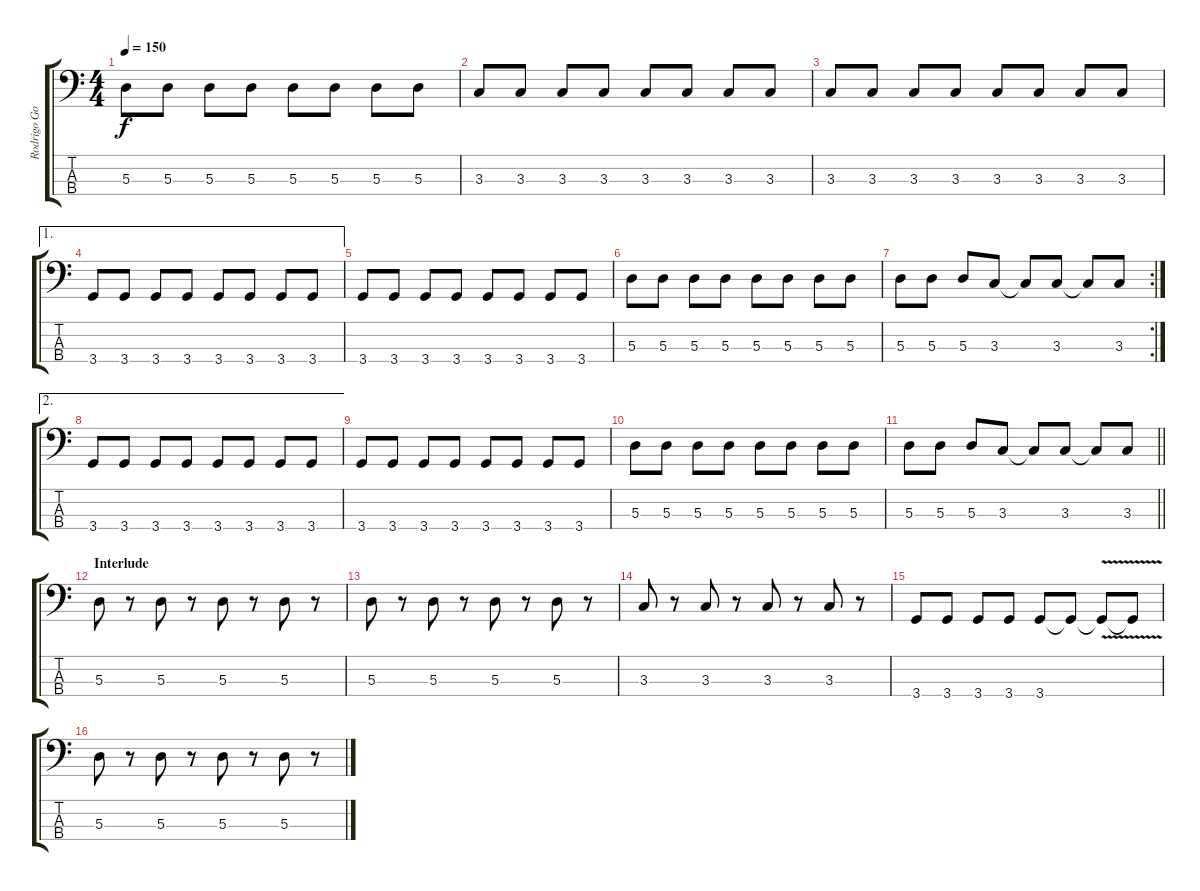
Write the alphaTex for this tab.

\track ("Rodrigo Gonzalez" "Rodrigo Go") {instrument electricbassfinger}
\staff {score tabs}
\tuning (G2 D2 A1 E1) {hide}
\ts (4 4)
\tempo 150
\clef f4
\ks c
5.3.8{dy f} 5.3.8 5.3.8 5.3.8 5.3.8 5.3.8 5.3.8 5.3.8 |
3.3.8 3.3.8 3.3.8 3.3.8 3.3.8 3.3.8 3.3.8 3.3.8 |
3.3.8 3.3.8 3.3.8 3.3.8 3.3.8 3.3.8 3.3.8 3.3.8 |
\ae 1
3.4.8 3.4.8 3.4.8 3.4.8 3.4.8 3.4.8 3.4.8 3.4.8 |
3.4.8 3.4.8 3.4.8 3.4.8 3.4.8 3.4.8 3.4.8 3.4.8 |
5.3.8 5.3.8 5.3.8 5.3.8 5.3.8 5.3.8 5.3.8 5.3.8 |
\rc 2
5.3.8 5.3.8 5.3.8 3.3.8 3.3{t}.8 3.3.8 3.3{t}.8 3.3.8 |
\ae 2
3.4.8 3.4.8 3.4.8 3.4.8 3.4.8 3.4.8 3.4.8 3.4.8 |
3.4.8 3.4.8 3.4.8 3.4.8 3.4.8 3.4.8 3.4.8 3.4.8 |
5.3.8 5.3.8 5.3.8 5.3.8 5.3.8 5.3.8 5.3.8 5.3.8 |
\barLineRight lightlight
5.3.8 5.3.8 5.3.8 3.3.8 3.3{t}.8 3.3.8 3.3{t}.8 3.3.8 |
\section ("" "Interlude")
5.3.8 r.8 5.3.8 r.8 5.3.8 r.8 5.3.8 r.8 |
5.3.8 r.8 5.3.8 r.8 5.3.8 r.8 5.3.8 r.8 |
3.3.8 r.8 3.3.8 r.8 3.3.8 r.8 3.3.8 r.8 |
3.4.8 3.4.8 3.4.8 3.4.8 3.4.8 3.4{t}.8 3.4{v t}.8 3.4{t}.8 |
5.3.8 r.8 5.3.8 r.8 5.3.8 r.8 5.3.8 r.8
